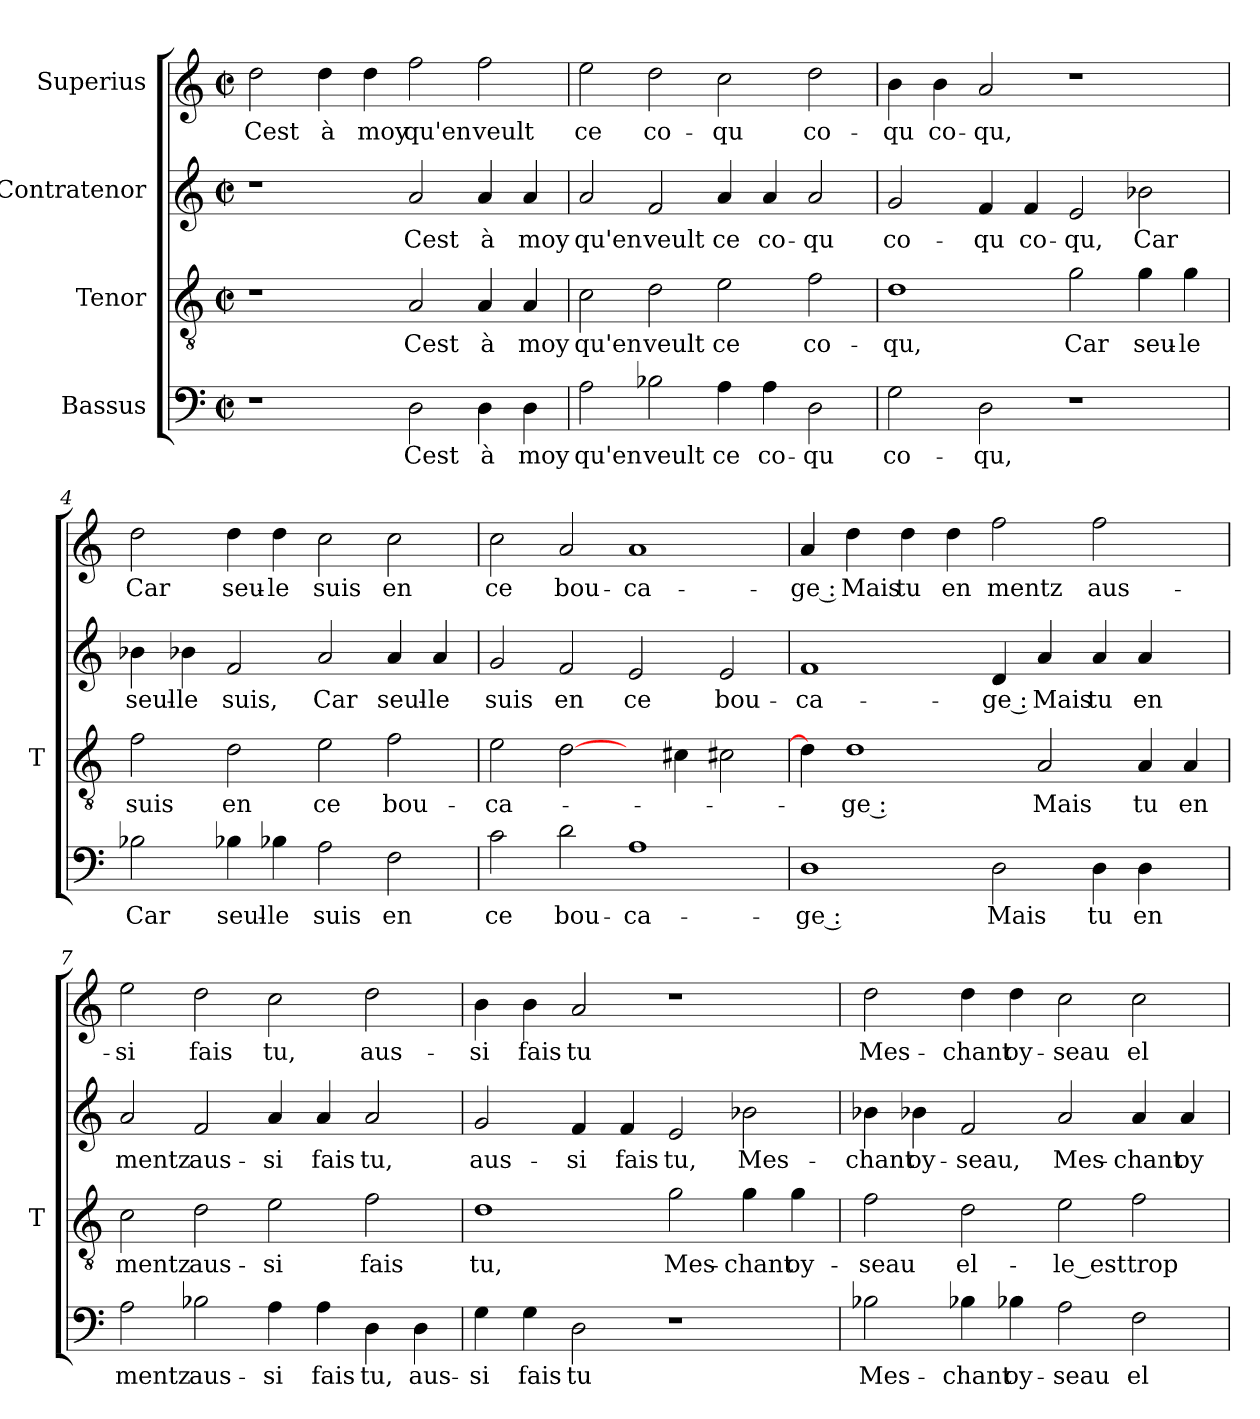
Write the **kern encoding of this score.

**kern	**text	**kern	**text	**kern	**text	**kern	**text
*part4	*part4	*part3	*part3	*part2	*part2	*part1	*part1
*staff4	*staff4	*staff3	*staff3	*staff2	*staff2	*staff1	*staff1
*I"Bassus	*	*I"Tenor	*	*I"Contratenor	*	*I"Superius	*
*	*	*I'T	*	*	*	*	*
*clefF4	*	*clefGv2	*	*clefG2	*	*clefG2	*
*k[]	*	*k[]	*	*k[]	*	*k[]	*
*C:	*	*C:	*	*C:	*	*C:	*
*M2/2	*	*M2/2	*	*M2/2	*	*M2/2	*
*met(c|)	*	*met(c|)	*	*met(c|)	*	*met(c|)	*
=1	=1	=1	=1	=1	=1	=1	=1
1r	.	1r	.	1r	.	2dd	-Cest
.	.	.	.	.	.	4dd	-à
.	.	.	.	.	.	4dd	-moy
2D	-Cest	2A	-Cest	2a	-Cest	2ff	-qu'en
4D	-à	4A	-à	4a	-à	2ff	-veult
4D	-moy	4A	-moy	4a	-moy	.	.
=2	=2	=2	=2	=2	=2	=2	=2
2A	-qu'en	2c	-qu'en	2a	-qu'en	2ee	-ce
2B-X	-veult	2d	-veult	2f	-veult	2dd	co-
4A	-ce	2e	-ce	4a	-ce	2cc	-qu
4A	co-	.	.	4a	co-	.	.
2D	-qu	2f	co-	2a	-qu	2dd	co-
=3	=3	=3	=3	=3	=3	=3	=3
2G	co-	1d	-qu,	2g	co-	4b	-qu
.	.	.	.	.	.	4b	co-
2D	-qu,	.	.	4f	-qu	2a	-qu,
.	.	.	.	4f	co-	.	.
1r	.	2g	-Car	2e	-qu,	1r	.
.	.	4g	seu-	2b-X	-Car	.	.
.	.	4g	-le	.	.	.	.
=4	=4	=4	=4	=4	=4	=4	=4
2B-X	-Car	2f	-suis	4b-X	seul-	2dd	-Car
.	.	.	.	4b-X	-le	.	.
4B-X	seul-	2d	-en	2f	-suis,	4dd	seu-
4B-X	-le	.	.	.	.	4dd	-le
2A	-suis	2e	-ce	2a	-Car	2cc	-suis
2F	-en	2f	bou-	4a	seul-	2cc	-en
.	.	.	.	4a	-le	.	.
=5	=5	=5	=5	=5	=5	=5	=5
2c	-ce	2e	ca-	2g	-suis	2cc	-ce
2d	bou-	[2d	.	2f	-en	2a	bou-
1A	ca-	4ryy	.	2e	-ce	1a	ca-
.	.	4c#X	.	.	.	.	.
.	.	2c#X	.	2e	bou-	.	.
=6	=6	=6	=6	=6	=6	=6	=6
1D	-ge :	4d]	.	1f	ca-	4a	-ge :
.	.	1d	-ge :	.	.	4dd	-Mais
.	.	.	.	.	.	4dd	-tu
.	.	.	.	.	.	4dd	-en
2D	-Mais	.	.	4d	-ge :	2ff	-mentz
.	.	2A	-Mais	4a	-Mais	.	.
4D	-tu	.	.	4a	-tu	2ff	aus-
4D	-en	4A	-tu	4a	-en	.	.
4ryy	.	4A	-en	4ryy	.	4ryy	.
=7	=7	=7	=7	=7	=7	=7	=7
2A	-mentz	2c	-mentz	2a	-mentz	2ee	-si
2B-X	aus-	2d	aus-	2f	aus-	2dd	-fais
4A	-si	2e	-si	4a	-si	2cc	-tu,
4A	-fais	.	.	4a	-fais	.	.
4D	-tu,	2f	-fais	2a	-tu,	2dd	aus-
4D	aus-	.	.	.	.	.	.
=8	=8	=8	=8	=8	=8	=8	=8
4G	-si	1d	-tu,	2g	aus-	4b	-si
4G	-fais	.	.	.	.	4b	-fais
2D	-tu	.	.	4f	-si	2a	-tu
.	.	.	.	4f	-fais	.	.
1r	.	2g	Mes-	2e	-tu,	1r	.
.	.	4g	-chant	2b-X	Mes-	.	.
.	.	4g	oy-	.	.	.	.
=9	=9	=9	=9	=9	=9	=9	=9
2B-X	Mes-	2f	-seau	4b-X	-chant	2dd	Mes-
.	.	.	.	4b-X	oy-	.	.
4B-X	-chant	2d	el-	2f	-seau,	4dd	-chant
4B-X	oy-	.	.	.	.	4dd	oy-
2A	-seau	2e	-le_est	2a	Mes-	2cc	-seau
2F	el-	2f	-trop	4a	-chant	2cc	el-
.	.	.	.	4a	oy-	.	.
=	=	=	=	=	=	=	=
*-	*-	*-	*-	*-	*-	*-	*-
